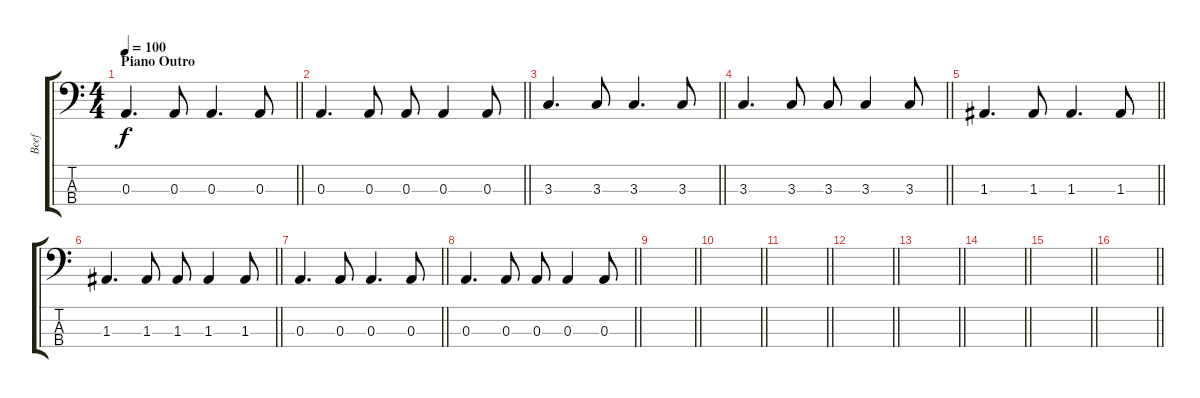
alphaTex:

\track ("Beef" "Beef") {instrument electricbassfinger}
\staff {score tabs}
\tuning (G2 D2 A1 D1) {hide}
\ts (4 4)
\section ("" "Piano Outro")
\tempo 100
\clef f4
\barLineRight lightlight
\ks c
0.3.4{d dy f} 0.3.8 0.3.4{d} 0.3.8 |
\barLineRight lightlight
0.3.4{d} 0.3.8 0.3.8 0.3.4 0.3.8 |
\barLineRight lightlight
3.3.4{d} 3.3.8 3.3.4{d} 3.3.8 |
\barLineRight lightlight
3.3.4{d} 3.3.8 3.3.8 3.3.4 3.3.8 |
\barLineRight lightlight
1.3.4{d} 1.3.8 1.3.4{d} 1.3.8 |
\barLineRight lightlight
1.3.4{d} 1.3.8 1.3.8 1.3.4 1.3.8 |
\barLineRight lightlight
0.3.4{d} 0.3.8 0.3.4{d} 0.3.8 |
\barLineRight lightlight
0.3.4{d} 0.3.8 0.3.8 0.3.4 0.3.8 |
\barLineRight lightlight
|
\barLineRight lightlight
|
\barLineRight lightlight
|
\barLineRight lightlight
|
\barLineRight lightlight
|
\barLineRight lightlight
|
\barLineRight lightlight
|
\barLineRight lightlight
